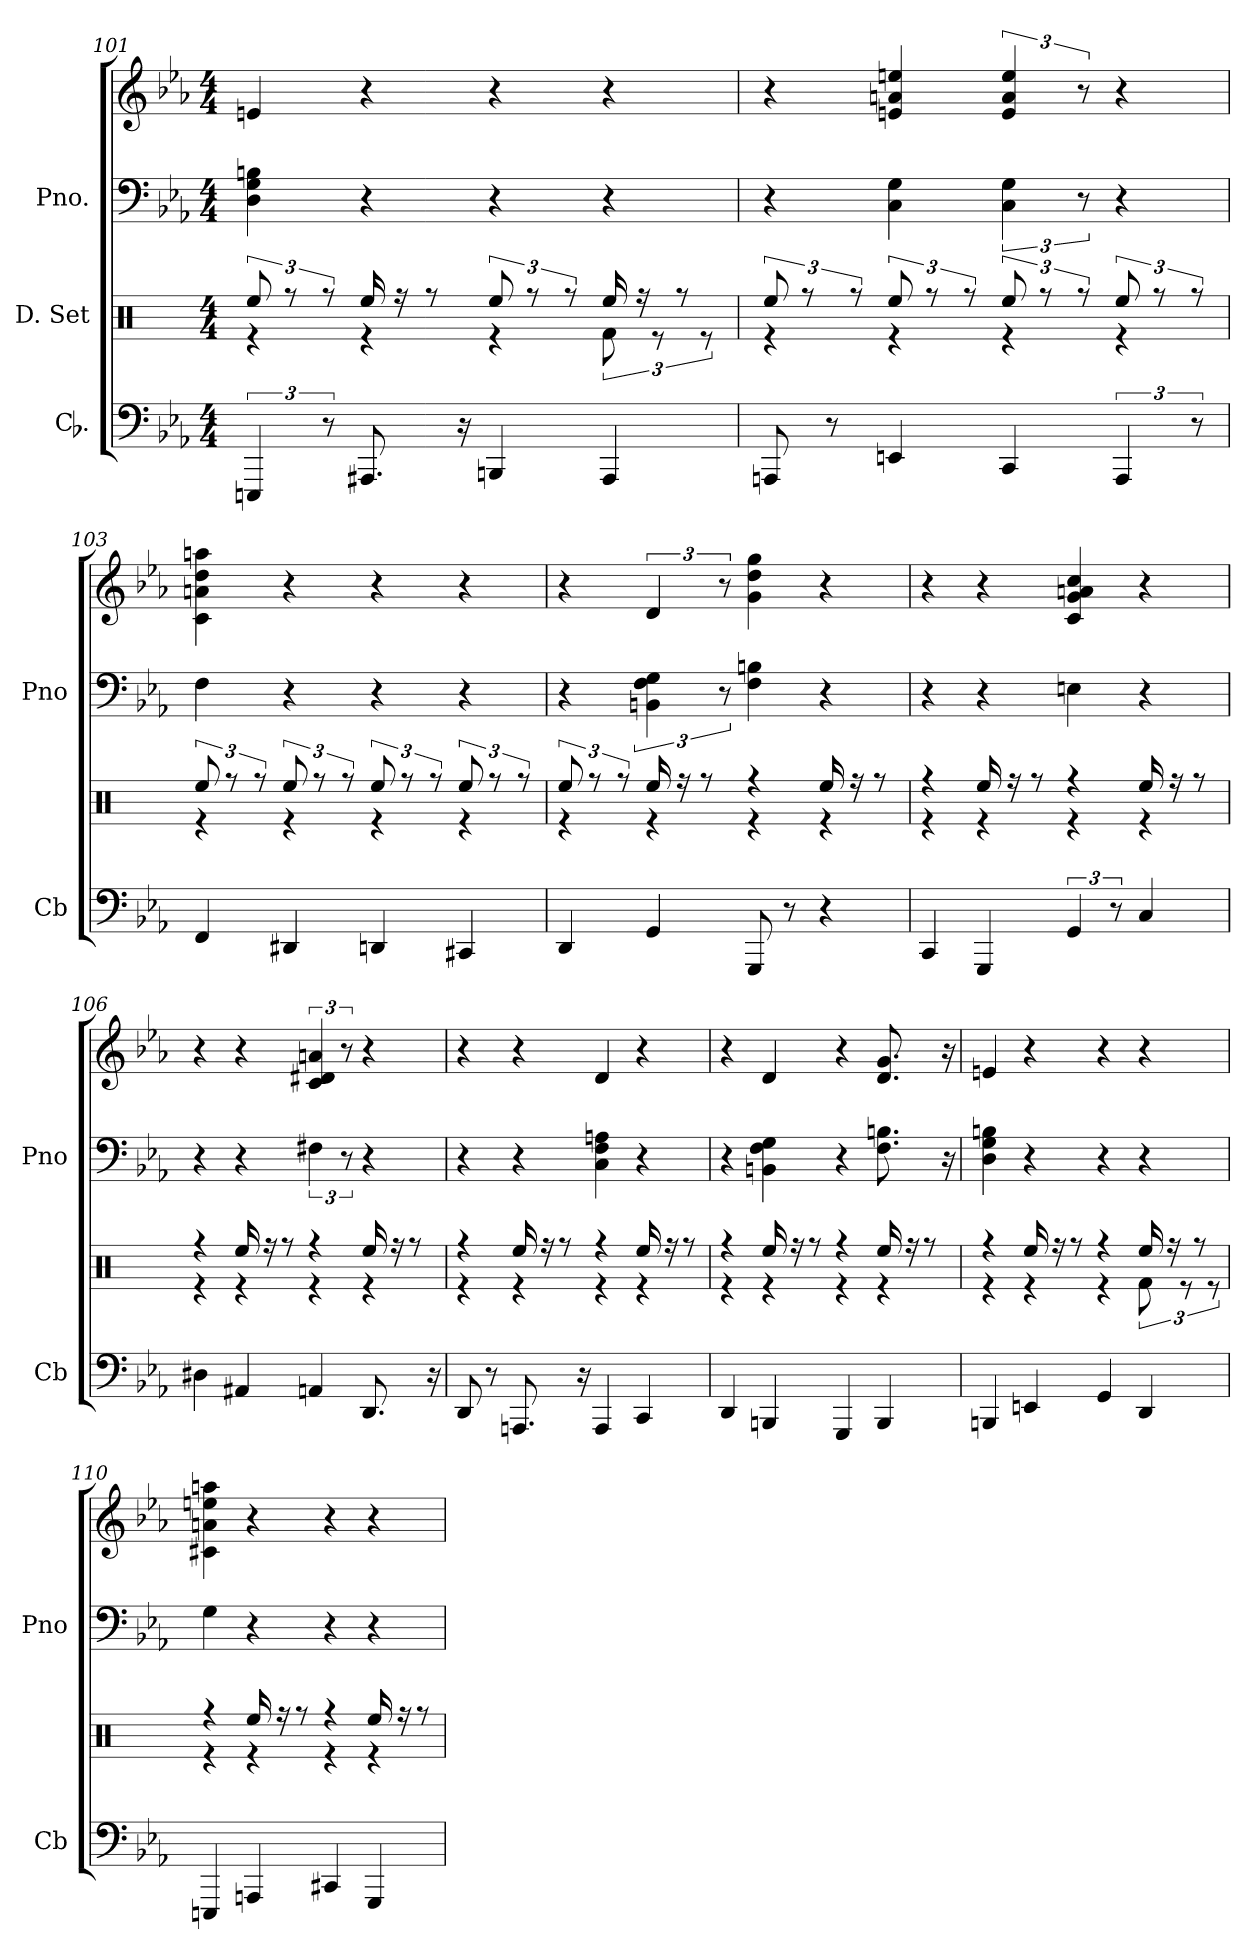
**kern	**kern	**kern	**kern
*part3	*part2	*part1	*part1
*staff4	*staff3	*staff2	*staff1
*I"Cb.	*I"D. Set	*I"Pno.	*
*I'Cb	*	*I'Pno	*
*clefF4	*clefX	*clefF4	*clefG2
*k[b-e-a-]	*k[]	*k[b-e-a-]	*k[b-e-a-]
*M4/4	*M4/4	*M4/4	*M4/4
=101	=101	=101	=101
*	*^	*	*
6EEEn	4re	12Ree/	4D 4G 4Bn	4en
.	.	12rff	.	.
12r	.	12rff	.	.
8.AAA#X	4re	16Ree/	4r	4r
.	.	16rff	.	.
.	.	8rff	.	.
16r	.	.	.	.
4BBBn	4re	12Ree/	4r	4r
.	.	12rff	.	.
.	.	12rff	.	.
4AAA#	12Rf\	16Ree/	4r	4r
.	.	16rff	.	.
.	12re	.	.	.
.	.	8rff	.	.
.	12re	.	.	.
=102	=102	=102	=102	=102
8AAAn	4re	12Ree/	4r	4r
.	.	12rff	.	.
8r	.	.	.	.
.	.	12rff	.	.
4EEn	4re	12Ree/	4C 4G	4en 4an 4een
.	.	12rff	.	.
.	.	12rff	.	.
4CC	4re	12Ree/	6C 6G	6e 6a 6ee
.	.	12rff	.	.
.	.	12rff	12r	12r
6AAA	4re	12Ree/	4r	4r
.	.	12rff	.	.
12r	.	12rff	.	.
=103	=103	=103	=103	=103
4FF	4re	12Ree/	4F	4c 4an 4dd 4aan
.	.	12rff	.	.
.	.	12rff	.	.
4DD#X	4re	12Ree/	4r	4r
.	.	12rff	.	.
.	.	12rff	.	.
4DDn	4re	12Ree/	4r	4r
.	.	12rff	.	.
.	.	12rff	.	.
4CC#X	4re	12Ree/	4r	4r
.	.	12rff	.	.
.	.	12rff	.	.
=104	=104	=104	=104	=104
4DD	4re	12Ree/	4r	4r
.	.	12rff	.	.
.	.	12rff	.	.
4GG	4re	16Ree/	6BBn 6F 6G	6d
.	.	16rff	.	.
.	.	8rff	.	.
.	.	.	12r	12r
8GGG	4re	4rff	4F 4Bn	4g 4dd 4gg
8r	.	.	.	.
4r	4re	16Ree/	4r	4r
.	.	16rff	.	.
.	.	8rff	.	.
=105	=105	=105	=105	=105
4CC	4re	4rff	4r	4r
4GGG	4re	16Ree/	4r	4r
.	.	16rff	.	.
.	.	8rff	.	.
6GG	4re	4rff	4En	4c 4g 4an 4cc
12r	.	.	.	.
4C	4re	16Ree/	4r	4r
.	.	16rff	.	.
.	.	8rff	.	.
=106	=106	=106	=106	=106
4D#X	4re	4rff	4r	4r
4AA#X	4re	16Ree/	4r	4r
.	.	16rff	.	.
.	.	8rff	.	.
4AAn	4re	4rff	6F#X	6c 6d#X 6an
.	.	.	12r	12r
8.DD	4re	16Ree/	4r	4r
.	.	16rff	.	.
.	.	8rff	.	.
16r	.	.	.	.
=107	=107	=107	=107	=107
8DD	4re	4rff	4r	4r
8r	.	.	.	.
8.AAAn	4re	16Ree/	4r	4r
.	.	16rff	.	.
.	.	8rff	.	.
16r	.	.	.	.
4AAA	4re	4rff	4C 4F 4An	4d
4CC	4re	16Ree/	4r	4r
.	.	16rff	.	.
.	.	8rff	.	.
=108	=108	=108	=108	=108
4DD	4re	4rff	4r	4r
4BBBn	4re	16Ree/	4BBn 4F 4G	4d
.	.	16rff	.	.
.	.	8rff	.	.
4GGG	4re	4rff	4r	4r
4BBB	4re	16Ree/	8.F 8.Bn	8.d 8.g
.	.	16rff	.	.
.	.	8rff	.	.
.	.	.	16r	16r
=109	=109	=109	=109	=109
4BBBn	4re	4rff	4D 4G 4Bn	4en
4EEn	4re	16Ree/	4r	4r
.	.	16rff	.	.
.	.	8rff	.	.
4GG	4re	4rff	4r	4r
4DD	12Rf\	16Ree/	4r	4r
.	.	16rff	.	.
.	12re	.	.	.
.	.	8rff	.	.
.	12re	.	.	.
=110	=110	=110	=110	=110
4EEEn	4re	4rff	4G	4c#X 4an 4een 4aan
4AAAn	4re	16Ree/	4r	4r
.	.	16rff	.	.
.	.	8rff	.	.
4CC#X	4re	4rff	4r	4r
4GGG	4re	16Ree/	4r	4r
.	.	16rff	.	.
.	.	8rff	.	.
*	*v	*v	*	*
=	=	=	=
*-	*-	*-	*-
